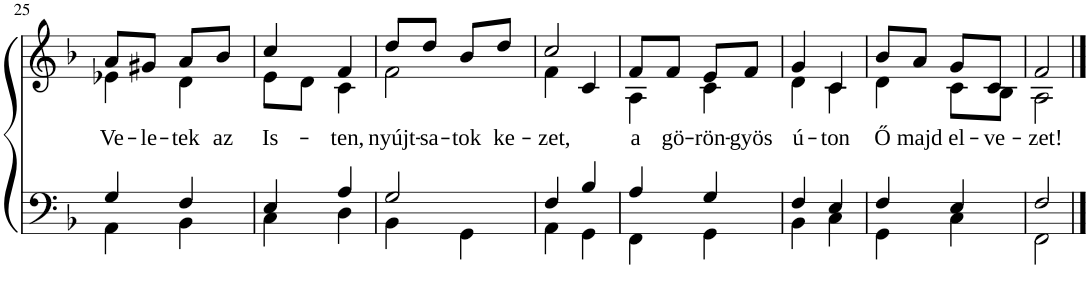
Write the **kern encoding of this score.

**kern	**kern	**text
*part1	*part1	*part1
*staff2	*staff1	*staff1
*I"Piano	*	*
*I'Pno.	*	*
!!LO:PB:g=z
*clefF4	*clefG2	*
*k[b-]	*k[b-]	*
*M2/4	*M2/4	*
=25	=25	=25
*^	*	*
!	!	!	!LO:LY:b
*	*	*^	*
4G/	4AA\	8a/L	4e-X\	Ve-
!	!	!	!	!LO:LY:b
.	.	8g#X/J	.	-le-
!	!	!	!	!LO:LY:b
4F/	4BB-\	8a/L	4d\	-tek
!	!	!	!	!LO:LY:b
.	.	8b-/J	.	az
=26	=26	=26	=26	=26
!	!	!	!	!LO:LY:b
4E/	4C\	4cc/	8e\L	Is-
.	.	.	8d\J	.
!	!	!	!	!LO:LY:b
4A/	4D\	4f/	4c\	-ten,
=27	=27	=27	=27	=27
!	!	!	!	!LO:LY:b
2G/	4BB-\	8dd/L	2f\	nyújt-
!	!	!	!	!LO:LY:b
.	.	8dd/J	.	-sa-
!	!	!	!	!LO:LY:b
.	4GG\	8b-/L	.	-tok
!	!	!	!	!LO:LY:b
.	.	8dd/J	.	ke-
=28	=28	=28	=28	=28
!	!	!	!	!LO:LY:b
4F/	4AA\	2cc/	4f\	-zet,
4B-/	4GG\	.	4c/	.
=29	=29	=29	=29	=29
!	!	!	!	!LO:LY:b
4A/	4FF\	8f/L	4A\	a
!	!	!	!	!LO:LY:b
.	.	8f/J	.	gö-
!	!	!	!	!LO:LY:b
4G/	4GG\	8e/L	4c\	-rön-
!	!	!	!	!LO:LY:b
.	.	8f/J	.	-gyös
=30	=30	=30	=30	=30
!	!	!	!	!LO:LY:b
4F/	4BB-\	4g/	4d\	ú-
!	!	!	!	!LO:LY:b
4E/	4C\	4c/	4c\	-ton
=31	=31	=31	=31	=31
!	!	!	!	!LO:LY:b
4F/	4GG\	8b-/L	4d\	Ő
!	!	!	!	!LO:LY:b
.	.	8a/J	.	majd
!	!	!	!	!LO:LY:b
4E/	4C\	8g/L	8c\L	el-
!	!	!	!	!LO:LY:b
.	.	8c/J	8B-\J	-ve-
=32	=32	=32	=32	=32
!	!	!	!	!LO:LY:b
2F/	2FF\	2f/	2A\	-zet!
*v	*v	*	*	*
*	*v	*v	*
==	==	==
*-	*-	*-
